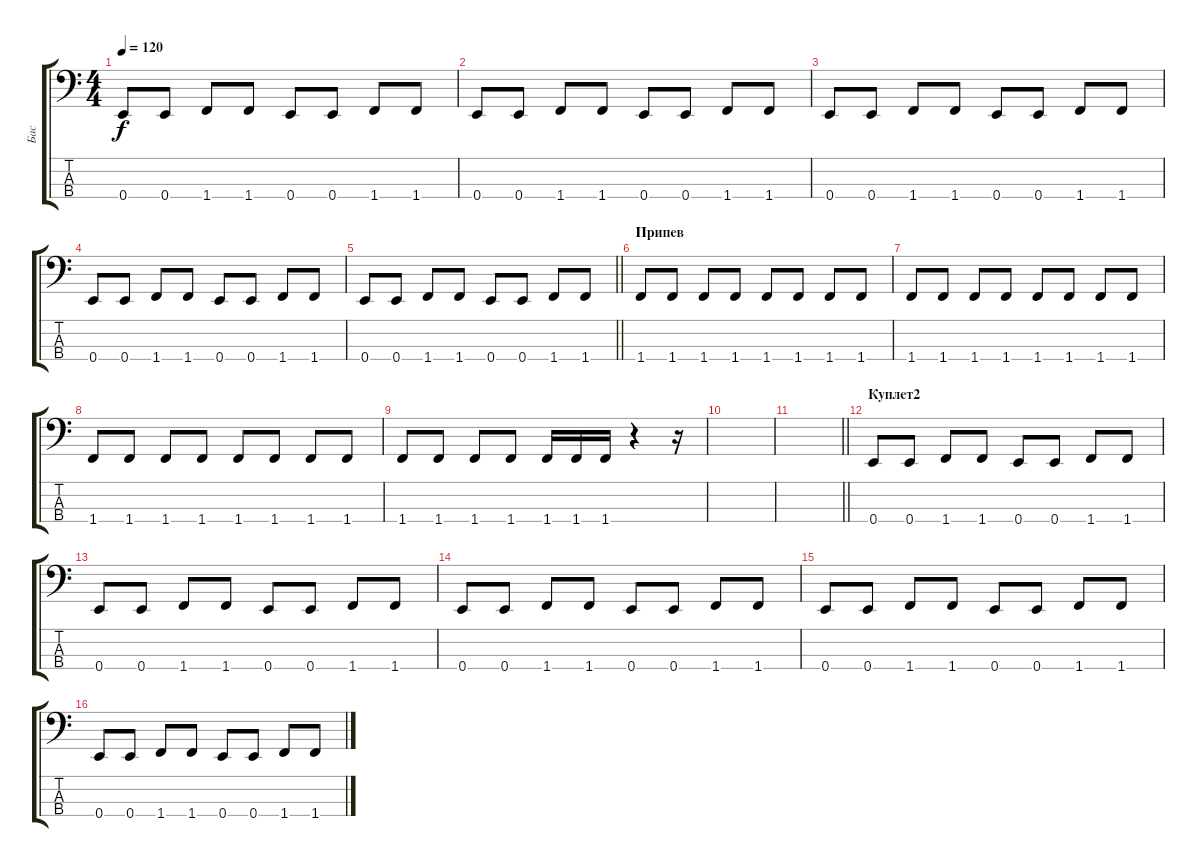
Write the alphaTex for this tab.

\track ("Бас" "Бас") {instrument electricbasspick}
\staff {score tabs}
\tuning (G2 D2 A1 E1) {hide}
\ts (4 4)
\tempo 120
\clef f4
\ks c
0.4.8{dy f} 0.4.8 1.4.8 1.4.8 0.4.8 0.4.8 1.4.8 1.4.8 |
0.4.8 0.4.8 1.4.8 1.4.8 0.4.8 0.4.8 1.4.8 1.4.8 |
0.4.8 0.4.8 1.4.8 1.4.8 0.4.8 0.4.8 1.4.8 1.4.8 |
0.4.8 0.4.8 1.4.8 1.4.8 0.4.8 0.4.8 1.4.8 1.4.8 |
\barLineRight lightlight
0.4.8 0.4.8 1.4.8 1.4.8 0.4.8 0.4.8 1.4.8 1.4.8 |
\section ("" "Припев")
1.4.8 1.4.8 1.4.8 1.4.8 1.4.8 1.4.8 1.4.8 1.4.8 |
1.4.8 1.4.8 1.4.8 1.4.8 1.4.8 1.4.8 1.4.8 1.4.8 |
1.4.8 1.4.8 1.4.8 1.4.8 1.4.8 1.4.8 1.4.8 1.4.8 |
1.4.8 1.4.8 1.4.8 1.4.8 1.4.16 1.4.16 1.4.16 r.4 r.16 |
|
\barLineRight lightlight
|
\section ("" "Куплет2")
0.4.8 0.4.8 1.4.8 1.4.8 0.4.8 0.4.8 1.4.8 1.4.8 |
0.4.8 0.4.8 1.4.8 1.4.8 0.4.8 0.4.8 1.4.8 1.4.8 |
0.4.8 0.4.8 1.4.8 1.4.8 0.4.8 0.4.8 1.4.8 1.4.8 |
0.4.8 0.4.8 1.4.8 1.4.8 0.4.8 0.4.8 1.4.8 1.4.8 |
0.4.8 0.4.8 1.4.8 1.4.8 0.4.8 0.4.8 1.4.8 1.4.8
